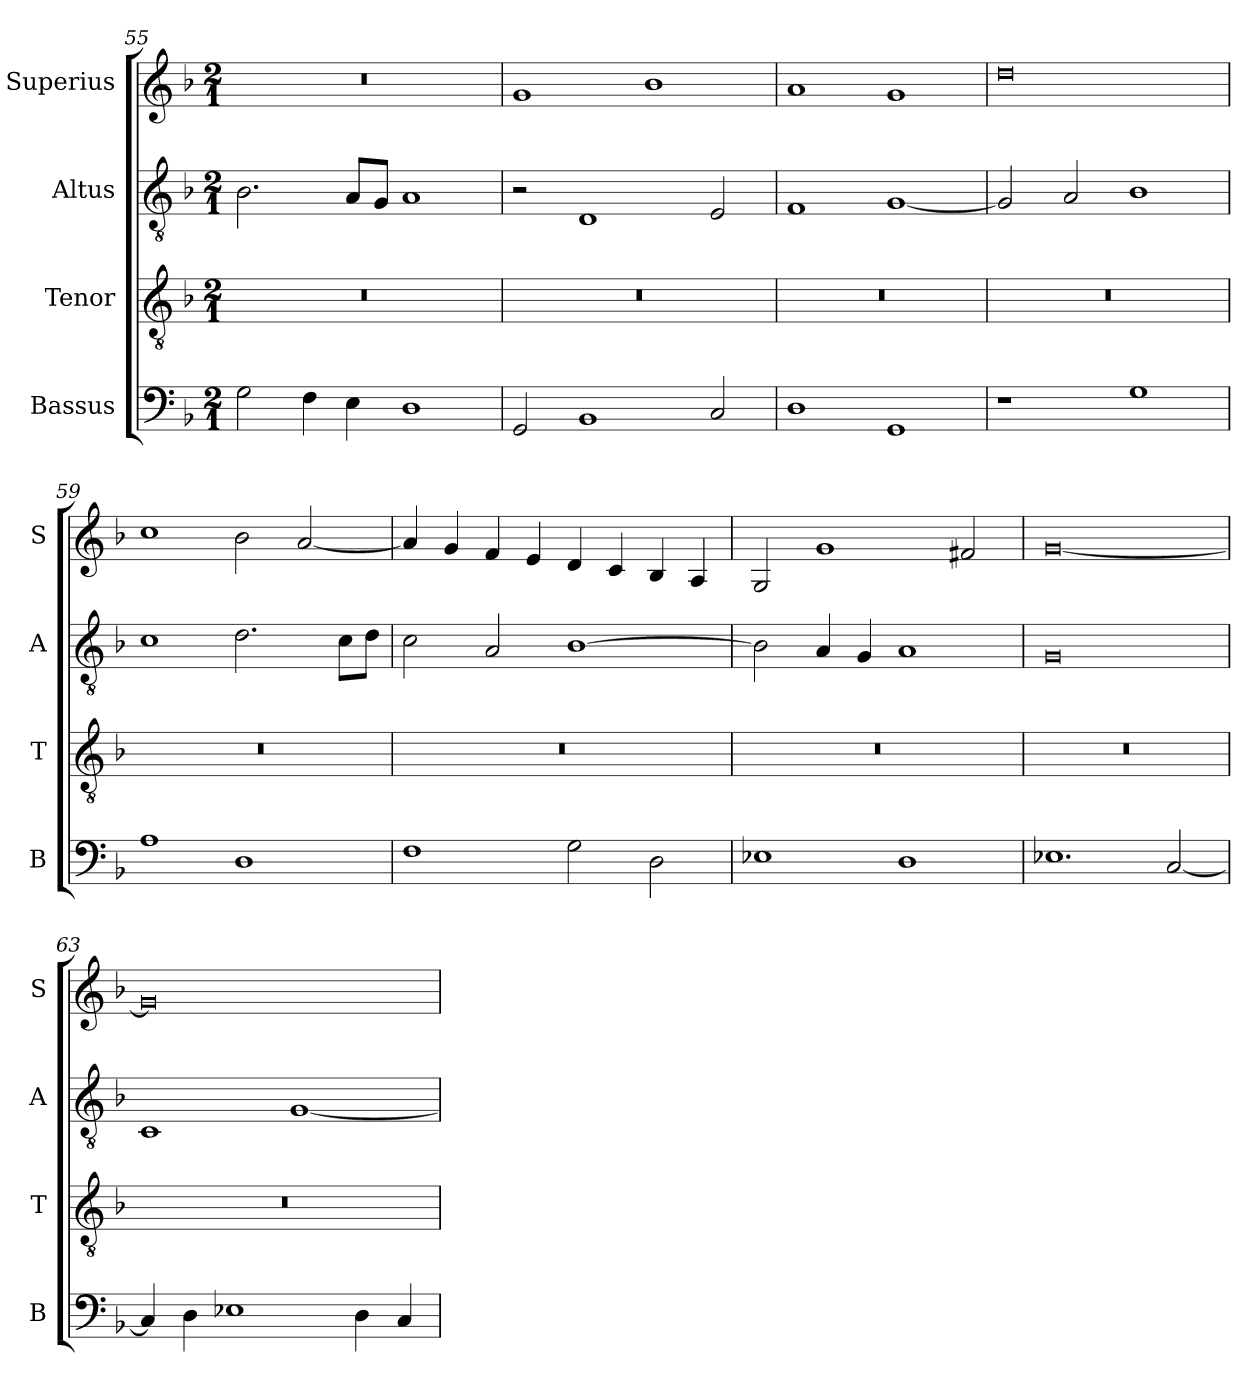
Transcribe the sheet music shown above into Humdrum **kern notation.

**kern	**kern	**kern	**kern
*part4	*part3	*part2	*part1
*staff4	*staff3	*staff2	*staff1
*I"Bassus	*I"Tenor	*I"Altus	*I"Superius
*I'B	*I'T	*I'A	*I'S
*clefF4	*clefGv2	*clefGv2	*clefG2
*k[b-]	*k[b-]	*k[b-]	*k[b-]
*M2/1	*M2/1	*M2/1	*M2/1
=55	=55	=55	=55
2G\	0r	2.B-\	0r
4F\	.	.	.
4E\	.	8A/L	.
.	.	8G/J	.
1D	.	1A	.
=56	=56	=56	=56
2GG/	0r	2r	1g
1BB-	.	1D	.
.	.	.	1b-
2C/	.	2E/	.
=57	=57	=57	=57
1D	0r	1F	1a
1GG	.	[1G	1g
=58	=58	=58	=58
1r	0r	2G/]	0dd
.	.	2A/	.
1G	.	1B-	.
=59	=59	=59	=59
1A	0r	1c	1cc
1D	.	2.d\	2b-\
.	.	.	[2a/
.	.	8c\L	.
.	.	8d\J	.
=60	=60	=60	=60
1F	0r	2c\	4a/]
.	.	.	4g/
.	.	2A/	4f/
.	.	.	4e/
2G\	.	[1B-	4d/
.	.	.	4c/
2D\	.	.	4B-/
.	.	.	4A/
=61	=61	=61	=61
1E-X	0r	2B-\]	2G/
.	.	4A/	1g
.	.	4G/	.
1D	.	1A	.
.	.	.	2f#X/
=62	=62	=62	=62
1.E-X	0r	0G	[0g
[2C/	.	.	.
=63	=63	=63	=63
4C/]	0r	1C	0g]
4D\	.	.	.
1E-X	.	.	.
.	.	[1G	.
4D\	.	.	.
4C/	.	.	.
=	=	=	=
*-	*-	*-	*-
